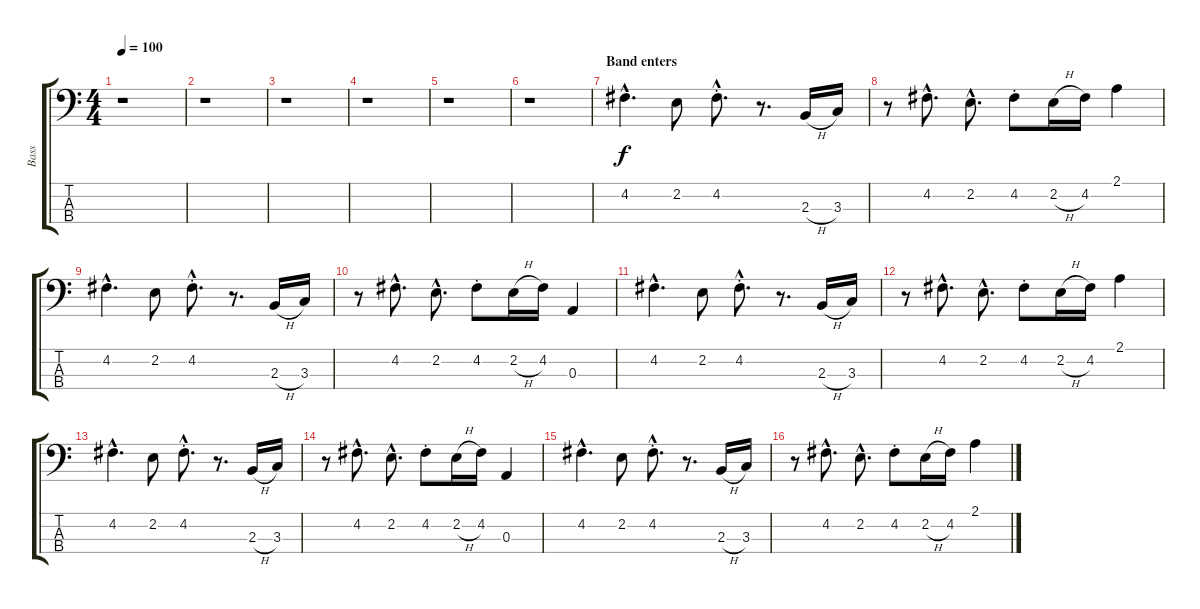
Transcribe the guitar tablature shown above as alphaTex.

\track ("Bass" "Bass") {instrument electricbassfinger}
\staff {score tabs}
\tuning (G2 D2 A1 E1) {hide}
\ts (4 4)
\tempo 100
\clef f4
\ks c
r.1{dy f} |
r.1 |
r.1 |
r.1 |
r.1 |
r.1 |
\section ("" "Band enters")
4.2{hac}.4{d} 2.2.8 4.2{hac st}.8{d} r.8{d} 2.3{h}.16 3.3.16 |
r.8 4.2{hac}.8{d} 2.2{hac}.8{d} 4.2{st}.8 2.2{h}.16 4.2.16 2.1.4 |
4.2{hac}.4{d} 2.2.8 4.2{hac st}.8{d} r.8{d} 2.3{h}.16 3.3.16 |
r.8 4.2{hac}.8{d} 2.2{hac}.8{d} 4.2{st}.8 2.2{h}.16 4.2.16 0.3.4 |
4.2{hac}.4{d} 2.2.8 4.2{hac st}.8{d} r.8{d} 2.3{h}.16 3.3.16 |
r.8 4.2{hac}.8{d} 2.2{hac}.8{d} 4.2{st}.8 2.2{h}.16 4.2.16 2.1.4 |
4.2{hac}.4{d} 2.2.8 4.2{hac st}.8{d} r.8{d} 2.3{h}.16 3.3.16 |
r.8 4.2{hac}.8{d} 2.2{hac}.8{d} 4.2{st}.8 2.2{h}.16 4.2.16 0.3.4 |
4.2{hac}.4{d} 2.2.8 4.2{hac st}.8{d} r.8{d} 2.3{h}.16 3.3.16 |
r.8 4.2{hac}.8{d} 2.2{hac}.8{d} 4.2{st}.8 2.2{h}.16 4.2.16 2.1.4
